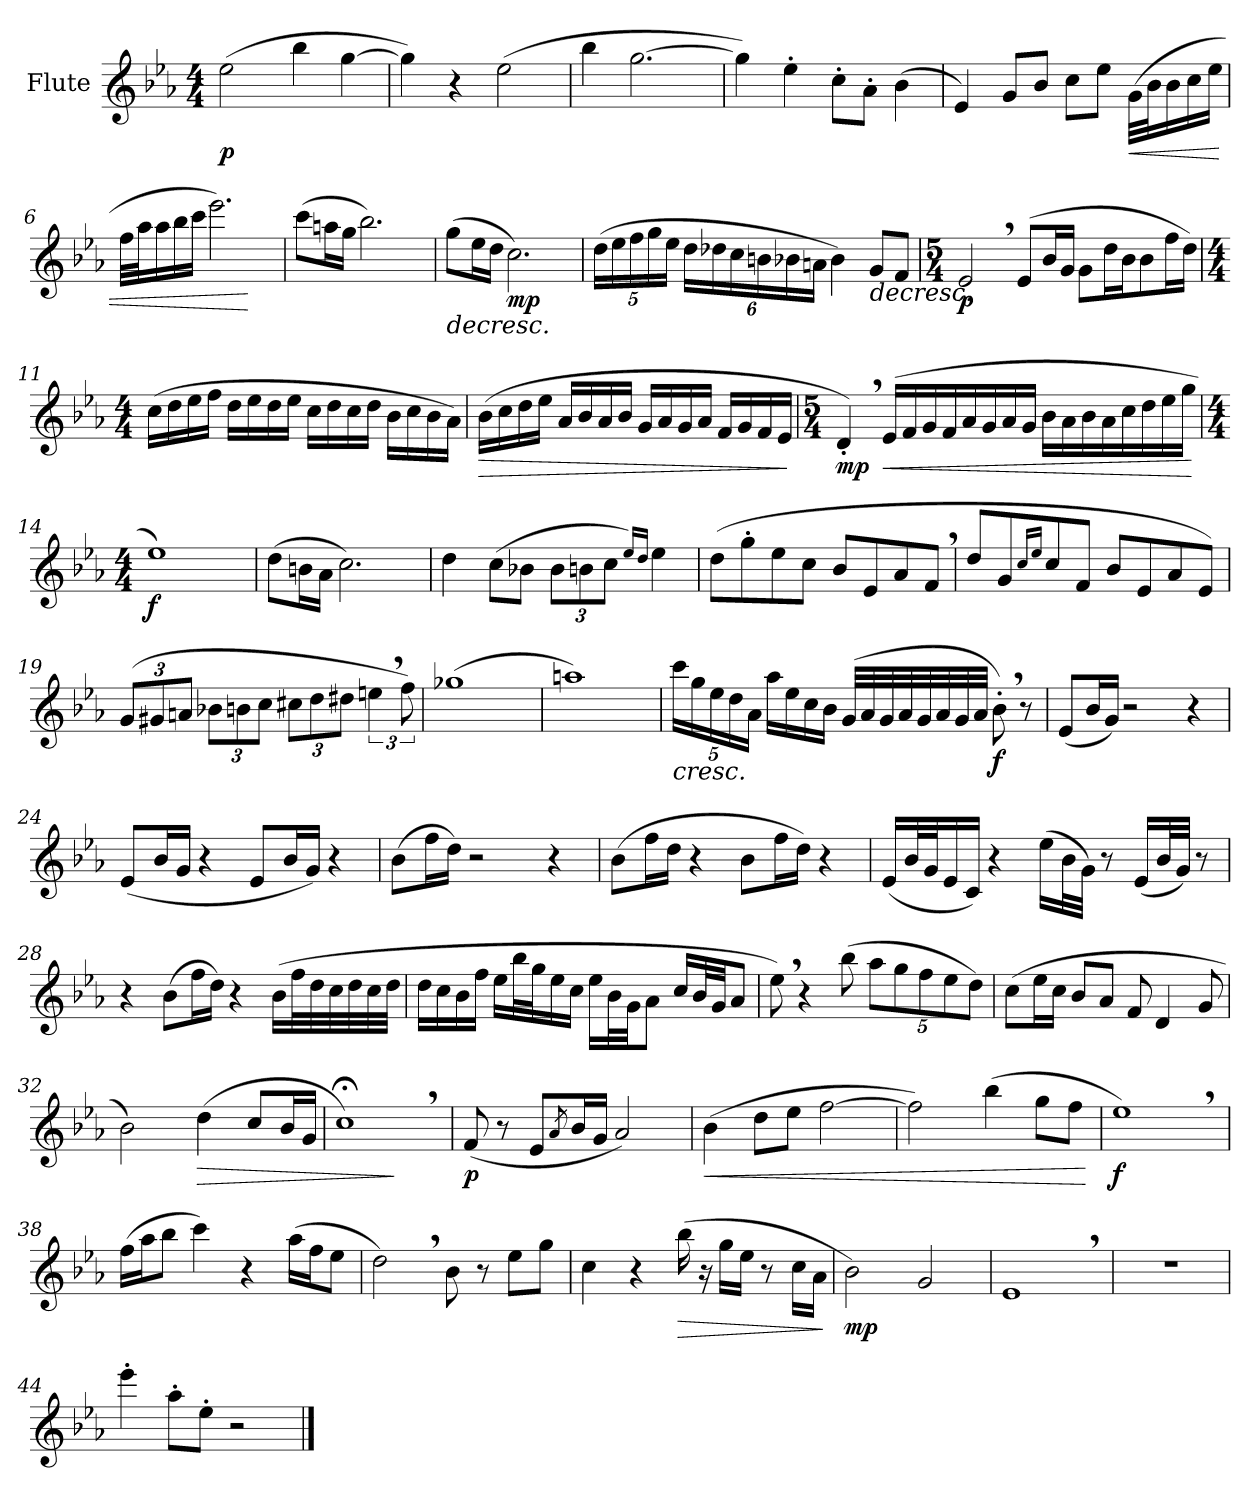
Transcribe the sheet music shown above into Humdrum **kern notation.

**kern	**dynam
*part1	*part1
*staff1	*staff1
*I"Flute	*
*I'Fl.	*
*clefG2	*
*k[b-e-a-]	*
*M4/4	*
*MM72	*
=1	=1
!	!LO:DY:b
(2ee-\	p
4bb-\	.
[4gg\	.
=2	=2
4gg\])	.
4r	.
(2ee-\	.
=3	=3
4bb-\	.
[2.gg\	.
=4	=4
4gg\])	.
4ee-'\	.
8cc'\L	.
8a-'\J	.
(4b-\	.
=5	=5
4e-/)	.
8g/L	.
8b-/J	.
8cc\L	.
8ee-\J	.
!	!LO:HP:b
(32g\LLL	<
32b-\J	.
16b-\	.
16cc\	.
16ee-\JJ	.
=6	=6
32ff\LLL	.
32aa-\J	.
16aa-\	.
16bb-\	.
16ccc\JJ	.
2.eee-\)	.
.	[
=7	=7
*MM132	*
(8ccc\L	.
16aan\L	.
16gg\JJ	.
2.bb-\)	.
!!LO:LB:g=z
=8	=8
!	!LO:HP:b
(8gg\L	>
16ee-\L	.
16dd\JJ	.
!	!LO:DY:b
2.cc\)	mp
.	]
=9	=9
*Xbrackettup	*
(20dd\LL	.
20ee-\	.
20ff\	.
20gg\	.
20ee-\JJ	.
24dd\LL	.
24dd-X\	.
24cc\	.
24bn\	.
24b-X\	.
24an\JJ	.
4b-\)	.
!	!LO:HP:b
8g/L	>
8f/J	.
=10	=10
*M5/4	*
!	!LO:DY:b
2e-,/	p
(8e-/L	]
16b-/L	.
16g/JJ	.
8g\L	.
16dd\L	.
16b-\J	.
8b-\	.
16ff\L	.
16dd\JJ)	.
!!LO:LB:g=z
=11	=11
*M4/4	*
(16cc\LL	.
16dd\	.
16ee-\	.
16ff\JJ	.
16dd\LL	.
16ee-\	.
16dd\	.
16ee-\JJ	.
16cc\LL	.
16dd\	.
16cc\	.
16dd\JJ	.
16b-\LL	.
16cc\	.
16b-\	.
16a-\JJ)	.
=12	=12
!	!LO:HP:b
(16b-\LL	>
16cc\	.
16dd\	.
16ee-\JJ	.
16a-/LL	.
16b-/	.
16a-/	.
16b-/JJ	.
16g/LL	.
16a-/	.
16g/	.
16a-/JJ	.
16f/LL	.
16g/	.
16f/	.
16e-/JJ	.
.	]
!!LO:LB:g=z
=13	=13
*M5/4	*
!	!LO:DY:b
4d',/)	mp
!	!LO:HP:b
(16e-/LL	<
16f/	.
16g/	.
16f/	.
16a-/	.
16g/	.
16a-/	.
16g/JJ	.
16b-\LL	.
16a-\	.
16b-\	.
16a-\	.
16cc\	.
16dd\	.
16ee-\	.
16gg\JJ	.
.	[
=14	=14
*M4/4	*
!	!LO:DY:b
1ee-)	f
=15	=15
(8dd\L	.
16bn\L	.
16a-\JJ	.
2.cc\)	.
=16	=16
4dd\	.
(8cc\L	.
8b-X\J	.
12b-\L	.
12bn\	.
12cc\J	.
16qee-/LL)	.
16qdd/JJ	.
4ee-\	.
=17	=17
(8dd\L	.
8gg'\	.
8ee-\	.
8cc\J	.
8b-/L	.
8e-/	.
8a-/	.
8f,/J	.
!!LO:LB:g=z
=18	=18
8dd/L	.
8g/	.
16qcc/LL	.
16qee-/JJ	.
8cc/	.
8f/J	.
8b-/L	.
8e-/	.
8a-/	.
8e-/J)	.
=19	=19
(12g/L	.
12g#X/	.
12an/J	.
12b-X\L	.
12bn\	.
12cc\J	.
12cc#X\L	.
12dd\	.
12dd#X\J	.
*brackettup	*
6een,\	.
12ff\)	.
=20	=20
(1gg-X	.
=21	=21
1aan)	.
!!LO:LB:g=z
=22	=22
*Xbrackettup	*
!	!LO:HP:b
20ccc\LL	<
20gg\	.
20ee-\	.
20dd\	.
20a-\JJ	.
16aa-\LL	.
16ee-\	.
16cc\	.
16b-\JJ	.
(32g/LLL	.
32a-/	.
32g/	.
32a-/	.
32g/	.
32a-/	.
32g/	.
32a-/JJJ	.
!	!LO:DY:b
8b-',\)	f
8r	.
.	[
=23	=23
(8e-/L	.
16b-/L	.
16g/JJ)	.
2r	.
4r	.
=24	=24
(8e-/L	.
16b-/L	.
16g/JJ	.
4r	.
8e-/L	.
16b-/L	.
16g/JJ)	.
4r	.
=25	=25
(8b-\L	.
16ff\L	.
16dd\JJ)	.
2r	.
4r	.
=26	=26
(8b-\L	.
16ff\L	.
16dd\JJ	.
4r	.
8b-\L	.
16ff\L	.
16dd\JJ)	.
4r	.
!!LO:LB:g=z
=27	=27
(16e-/LL	.
32b-/L	.
32g/J	.
16e-/	.
16c/JJ)	.
4r	.
(16ee-\LL	.
32b-\L	.
32g\JJJ)	.
8r	.
(16e-/LL	.
32b-/L	.
32g/JJJ)	.
8r	.
=28	=28
4r	.
(8b-\L	.
16ff\L	.
16dd\JJ)	.
4r	.
(16b-\LL	.
32ff\L	.
32dd\	.
32cc\	.
32dd\	.
32cc\	.
32dd\JJJ	.
=29	=29
16dd\LL	.
16cc\	.
16b-\	.
16ff\JJ	.
16ee-\LL	.
32bb-\L	.
32gg\J	.
16ee-\	.
16cc\JJ	.
16ee-\LL	.
32b-\L	.
32g\JJ	.
8a-\J	.
16cc/LL	.
32b-/L	.
32g/JJ	.
8a-/J	.
!!LO:LB:g=z
=30	=30
8ee-,\)	.
4r	.
(8bb-\	.
10aa-\L	.
10gg\	.
10ff\	.
10ee-\	.
10dd\J)	.
=31	=31
(8cc\L	.
16ee-\L	.
16cc\JJ	.
8b-/L	.
8a-/J	.
8f/	.
4d/	.
8g/	.
=32	=32
2b-\)	.
!	!LO:HP:b
(4dd\	>
8cc/L	.
16b-/L	.
16g/JJ	.
=33	=33
1cc;<,)	.
.	]
=34	=34
!	!LO:DY:b
(8f/	p
8r	.
8e-/L	.
8qa-/	.
16b-/L	.
16g/JJ	.
2a-/)	.
=35	=35
!	!LO:HP:b
(4b-\	<
8dd\L	.
8ee-\J	.
[2ff\	.
=36	=36
2ff\])	.
(4bb-\	.
8gg\L	.
8ff\J	.
.	[
=37	=37
!	!LO:DY:b
1ee-,)	f
!!LO:LB:g=z
=38	=38
(16ff\LL	.
16aa-\J	.
8bb-\J	.
4ccc\)	.
4r	.
(16aa-\LL	.
16ff\J	.
8ee-\J	.
=39	=39
2dd,\)	.
8b-\	.
8r	.
8ee-\L	.
8gg\J	.
=40	=40
4cc\	.
4r	.
!	!LO:HP:b
(16bb-\	>
16r	.
16gg\LL	.
16ee-\JJ	.
8r	.
16cc\LL	.
16a-\JJ	.
.	]
=41	=41
!	!LO:DY:b
2b-\)	mp
2g/	.
=42	=42
1e-,	.
=43	=43
1r	.
=44	=44
4eee-'\	.
8aa-'\L	.
8ee-'\J	.
2r	.
==	==
*-	*-
